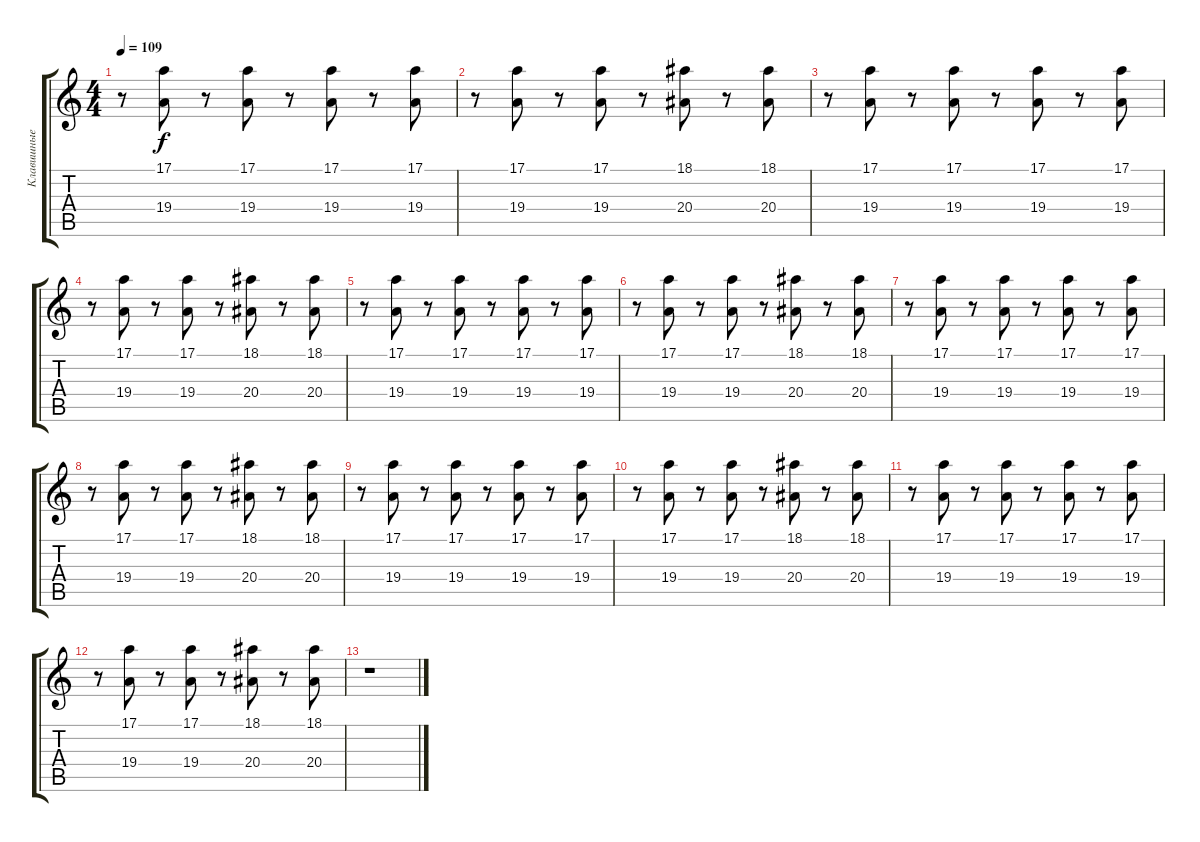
\track ("Клавишные" "Клавишные") {instrument rockorgan}
\staff {score tabs}
\tuning (E4 B3 G3 D3 A2 E2) {hide}
\ts (4 4)
\tempo 109
\clef g2
\ks c
r.8{dy f} (17.1 19.4).8 r.8 (17.1 19.4).8 r.8 (17.1 19.4).8 r.8 (17.1 19.4).8 |
r.8 (17.1 19.4).8 r.8 (17.1 19.4).8 r.8 (18.1 20.4).8 r.8 (18.1 20.4).8 |
r.8 (17.1 19.4).8 r.8 (17.1 19.4).8 r.8 (17.1 19.4).8 r.8 (17.1 19.4).8 |
r.8 (17.1 19.4).8 r.8 (17.1 19.4).8 r.8 (18.1 20.4).8 r.8 (18.1 20.4).8 |
r.8 (17.1 19.4).8 r.8 (17.1 19.4).8 r.8 (17.1 19.4).8 r.8 (17.1 19.4).8 |
r.8 (17.1 19.4).8 r.8 (17.1 19.4).8 r.8 (18.1 20.4).8 r.8 (18.1 20.4).8 |
r.8 (17.1 19.4).8 r.8 (17.1 19.4).8 r.8 (17.1 19.4).8 r.8 (17.1 19.4).8 |
r.8 (17.1 19.4).8 r.8 (17.1 19.4).8 r.8 (18.1 20.4).8 r.8 (18.1 20.4).8 |
r.8 (17.1 19.4).8 r.8 (17.1 19.4).8 r.8 (17.1 19.4).8 r.8 (17.1 19.4).8 |
r.8 (17.1 19.4).8 r.8 (17.1 19.4).8 r.8 (18.1 20.4).8 r.8 (18.1 20.4).8 |
r.8 (17.1 19.4).8 r.8 (17.1 19.4).8 r.8 (17.1 19.4).8 r.8 (17.1 19.4).8 |
r.8 (17.1 19.4).8 r.8 (17.1 19.4).8 r.8 (18.1 20.4).8 r.8 (18.1 20.4).8 |
r.1
